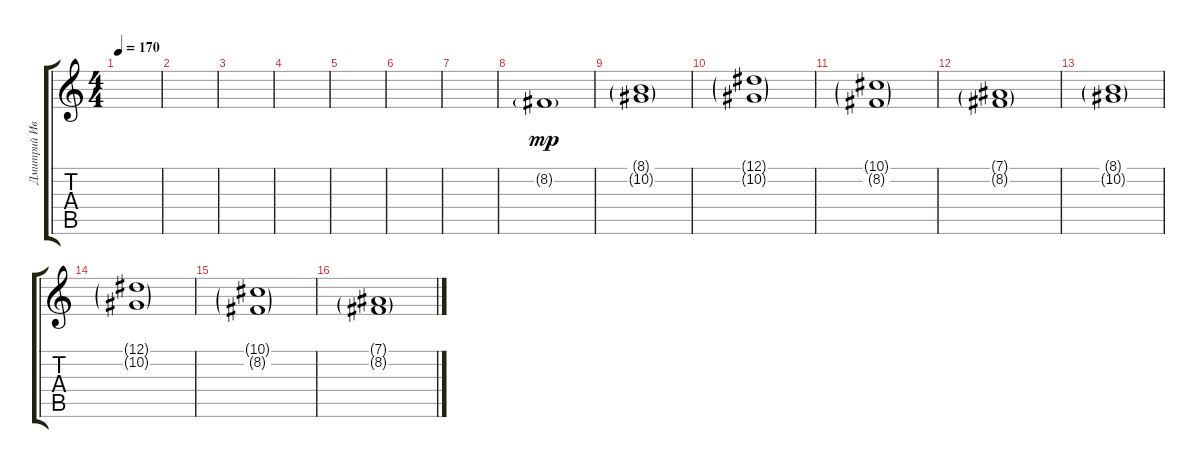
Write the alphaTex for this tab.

\track ("Дмитрий Иванов" "Дмитрий Ив") {instrument stringensemble1}
\staff {score tabs}
\tuning (Eb4 Bb3 Gb3 Db3 Ab2 Eb2) {hide}
\ts (4 4)
\tempo 170
\clef g2
\ks c
|
|
|
|
|
|
|
8.2{g}.1{dy mp} |
(8.1{g} 10.2{g}).1 |
(12.1{g} 10.2{g}).1 |
(10.1{g} 8.2{g}).1 |
(7.1{g} 8.2{g}).1 |
(8.1{g} 10.2{g}).1 |
(12.1{g} 10.2{g}).1 |
(10.1{g} 8.2{g}).1 |
(7.1{g} 8.2{g}).1
